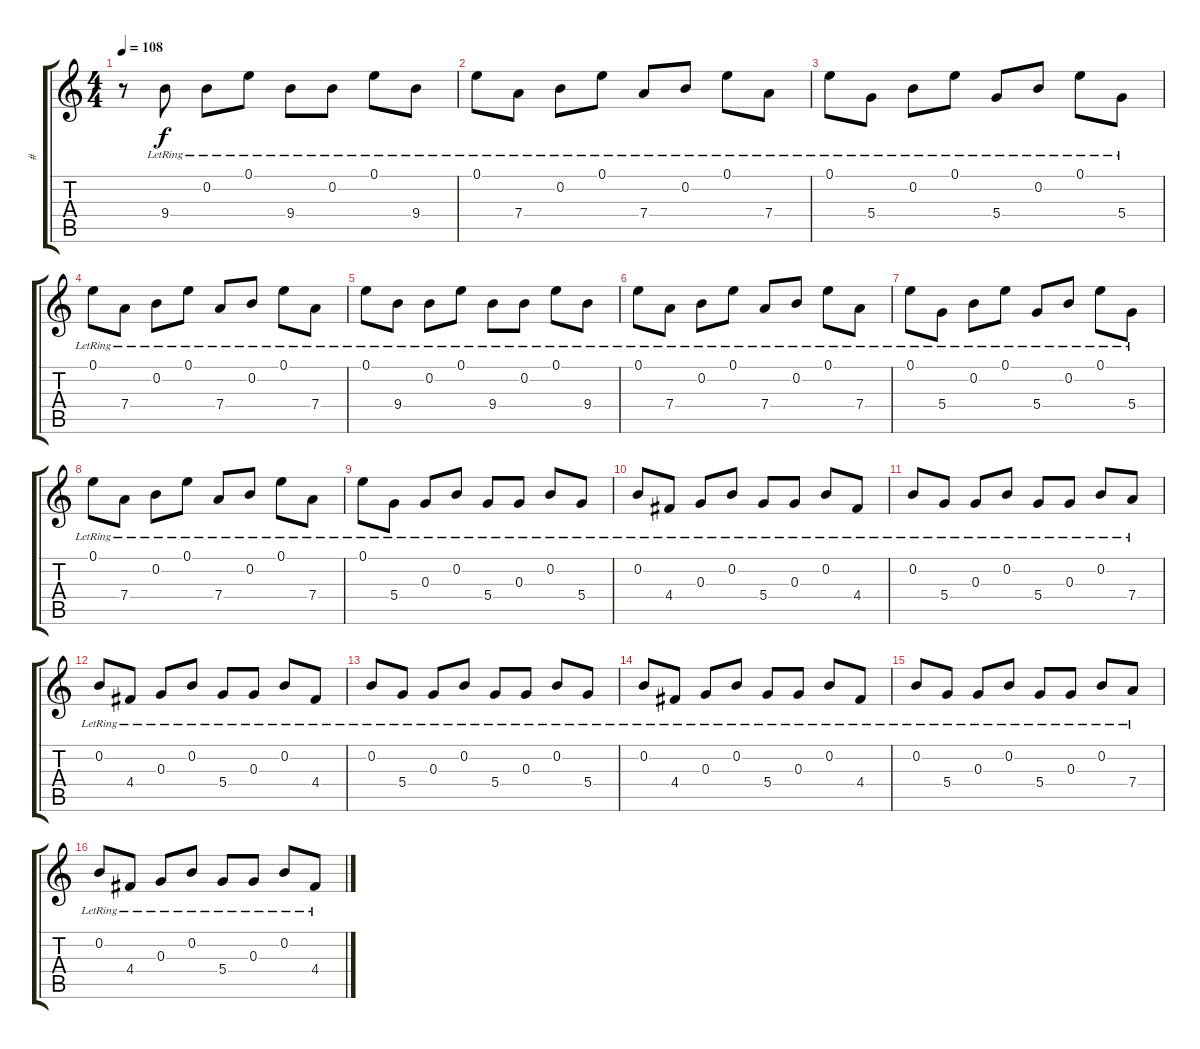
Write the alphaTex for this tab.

\track ("#" "#") {instrument electricguitarclean}
\staff {score tabs}
\tuning (E4 B3 G3 D3 A2 E2) {hide}
\ts (4 4)
\tempo 108
\clef g2
\ks c
r.8{dy f instrument electricguitarclean} 9.4{lr}.8 0.2{lr}.8 0.1{lr}.8 9.4{lr}.8 0.2{lr}.8 0.1{lr}.8 9.4{lr}.8 |
0.1{lr}.8 7.4{lr}.8 0.2{lr}.8 0.1{lr}.8 7.4{lr}.8 0.2{lr}.8 0.1{lr}.8 7.4{lr}.8 |
0.1{lr}.8 5.4{lr}.8 0.2{lr}.8 0.1{lr}.8 5.4{lr}.8 0.2{lr}.8 0.1{lr}.8 5.4{lr}.8 |
0.1{lr}.8 7.4{lr}.8 0.2{lr}.8 0.1{lr}.8 7.4{lr}.8 0.2{lr}.8 0.1{lr}.8 7.4{lr}.8 |
0.1{lr}.8 9.4{lr}.8 0.2{lr}.8 0.1{lr}.8 9.4{lr}.8 0.2{lr}.8 0.1{lr}.8 9.4{lr}.8 |
0.1{lr}.8 7.4{lr}.8 0.2{lr}.8 0.1{lr}.8 7.4{lr}.8 0.2{lr}.8 0.1{lr}.8 7.4{lr}.8 |
0.1{lr}.8 5.4{lr}.8 0.2{lr}.8 0.1{lr}.8 5.4{lr}.8 0.2{lr}.8 0.1{lr}.8 5.4{lr}.8 |
0.1{lr}.8 7.4{lr}.8 0.2{lr}.8 0.1{lr}.8 7.4{lr}.8 0.2{lr}.8 0.1{lr}.8 7.4{lr}.8 |
0.1{lr}.8 5.4{lr}.8 0.3{lr}.8 0.2{lr}.8 5.4{lr}.8 0.3{lr}.8 0.2{lr}.8 5.4{lr}.8 |
0.2{lr}.8 4.4{lr}.8 0.3{lr}.8 0.2{lr}.8 5.4{lr}.8 0.3{lr}.8 0.2{lr}.8 4.4{lr}.8 |
0.2{lr}.8 5.4{lr}.8 0.3{lr}.8 0.2{lr}.8 5.4{lr}.8 0.3{lr}.8 0.2{lr}.8 7.4{lr}.8 |
0.2{lr}.8 4.4{lr}.8 0.3{lr}.8 0.2{lr}.8 5.4{lr}.8 0.3{lr}.8 0.2{lr}.8 4.4{lr}.8 |
0.2{lr}.8 5.4{lr}.8 0.3{lr}.8 0.2{lr}.8 5.4{lr}.8 0.3{lr}.8 0.2{lr}.8 5.4{lr}.8 |
0.2{lr}.8 4.4{lr}.8 0.3{lr}.8 0.2{lr}.8 5.4{lr}.8 0.3{lr}.8 0.2{lr}.8 4.4{lr}.8 |
0.2{lr}.8 5.4{lr}.8 0.3{lr}.8 0.2{lr}.8 5.4{lr}.8 0.3{lr}.8 0.2{lr}.8 7.4{lr}.8 |
0.2{lr}.8 4.4{lr}.8 0.3{lr}.8 0.2{lr}.8 5.4{lr}.8 0.3{lr}.8 0.2{lr}.8 4.4{lr}.8
